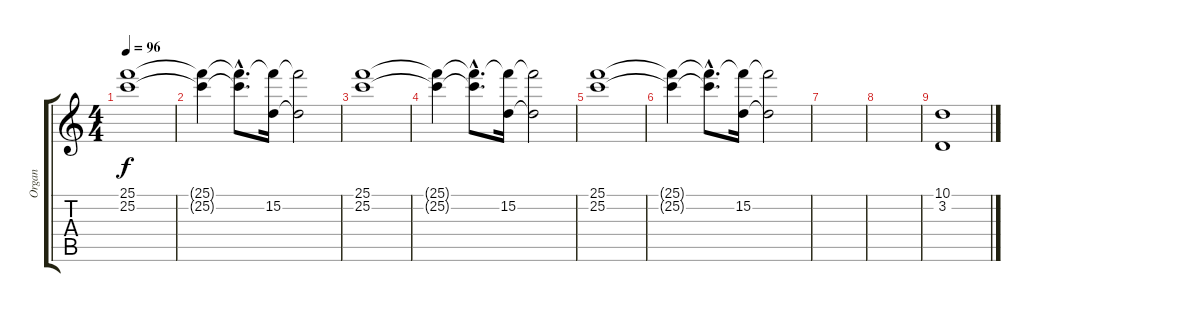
\track ("Organ" "Organ") {instrument rockorgan}
\staff {score tabs}
\tuning (E4 B3 G3 D3 A2 E2) {hide}
\ts (4 4)
\tempo 96
\clef g2
\ks c
(25.1 25.2).1{dy f} |
(25.1{t} 25.2{t}).4 (25.1{hac t} 25.2{hac t}).8{d} (25.1{t} 15.2).16 (25.1{t} 15.2{t}).2 |
(25.1 25.2).1 |
(25.1{t} 25.2{t}).4 (25.1{hac t} 25.2{hac t}).8{d} (25.1{t} 15.2).16 (25.1{t} 15.2{t}).2 |
(25.1 25.2).1 |
(25.1{t} 25.2{t}).4 (25.1{hac t} 25.2{hac t}).8{d} (25.1{t} 15.2).16 (25.1{t} 15.2{t}).2 |
|
|
(10.1 3.2).1{volume 16 instrument tubularbells}
